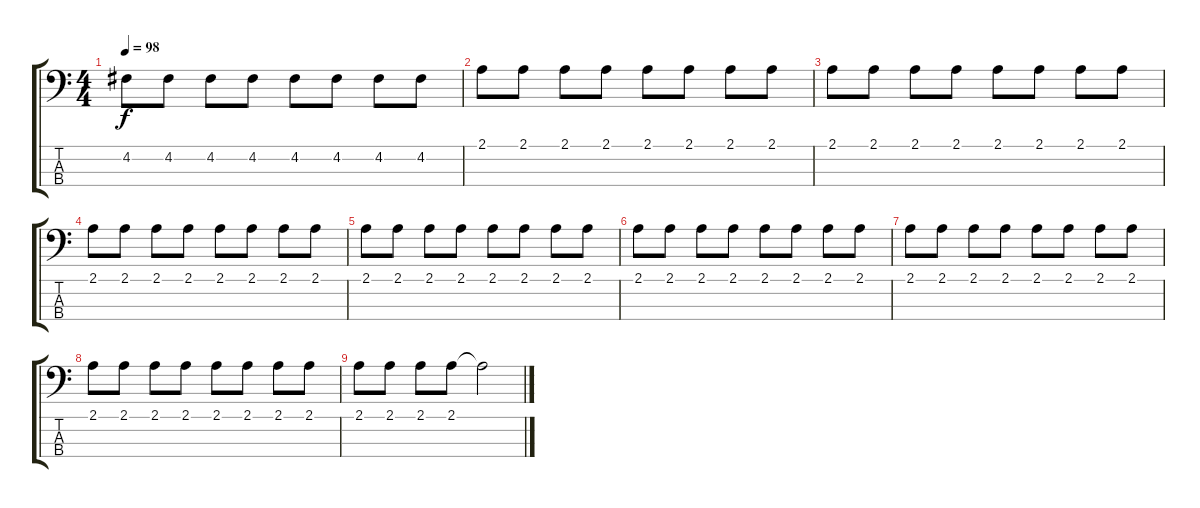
\track "" {instrument electricbassfinger}
\staff {score tabs}
\tuning (G2 D2 A1 E1) {hide}
\ts (4 4)
\tempo 98
\clef f4
\ks c
4.2.8{dy f} 4.2.8 4.2.8 4.2.8 4.2.8 4.2.8 4.2.8 4.2.8 |
2.1.8 2.1.8 2.1.8 2.1.8 2.1.8 2.1.8 2.1.8 2.1.8 |
2.1.8 2.1.8 2.1.8 2.1.8 2.1.8 2.1.8 2.1.8 2.1.8 |
2.1.8 2.1.8 2.1.8 2.1.8 2.1.8 2.1.8 2.1.8 2.1.8 |
2.1.8 2.1.8 2.1.8 2.1.8 2.1.8 2.1.8 2.1.8 2.1.8 |
2.1.8 2.1.8 2.1.8 2.1.8 2.1.8 2.1.8 2.1.8 2.1.8 |
2.1.8 2.1.8 2.1.8 2.1.8 2.1.8 2.1.8 2.1.8 2.1.8 |
2.1.8 2.1.8 2.1.8 2.1.8 2.1.8 2.1.8 2.1.8 2.1.8 |
2.1.8 2.1.8 2.1.8 2.1.8 2.1{t}.2
